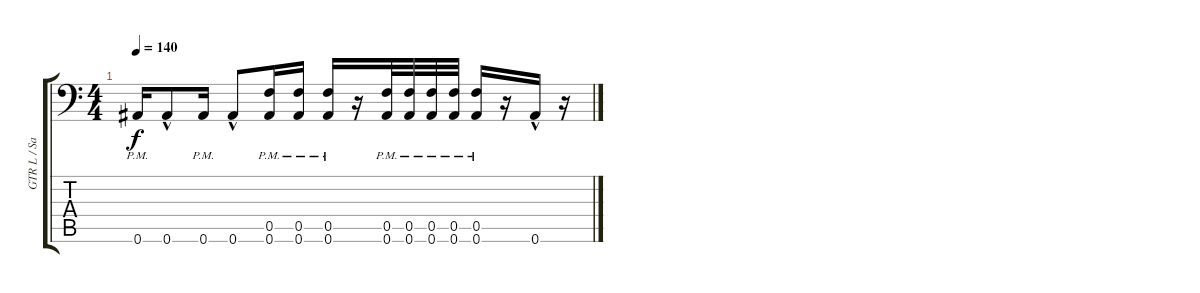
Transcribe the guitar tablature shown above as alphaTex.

\track ("GTR L / Sanch" "GTR L / Sa") {instrument distortionguitar}
\staff {score tabs}
\tuning (C4 G3 Eb3 Bb2 F2 Bb1) {hide}
\ts (4 4)
\tempo 140
\clef f4
\ks c
0.6{pm}.16{dy f} 0.6{hac}.8 0.6{pm}.16 0.6{hac}.8 (0.5{pm} 0.6{pm}).16 (0.5{pm} 0.6{pm}).16 (0.5{pm} 0.6{pm}).16 r.16 (0.5{pm} 0.6{pm}).32 (0.5{pm} 0.6{pm}).32 (0.5{pm} 0.6{pm}).32 (0.5{pm} 0.6{pm}).32 (0.5{pm} 0.6{pm}).16 r.16 0.6{hac}.16 r.16
